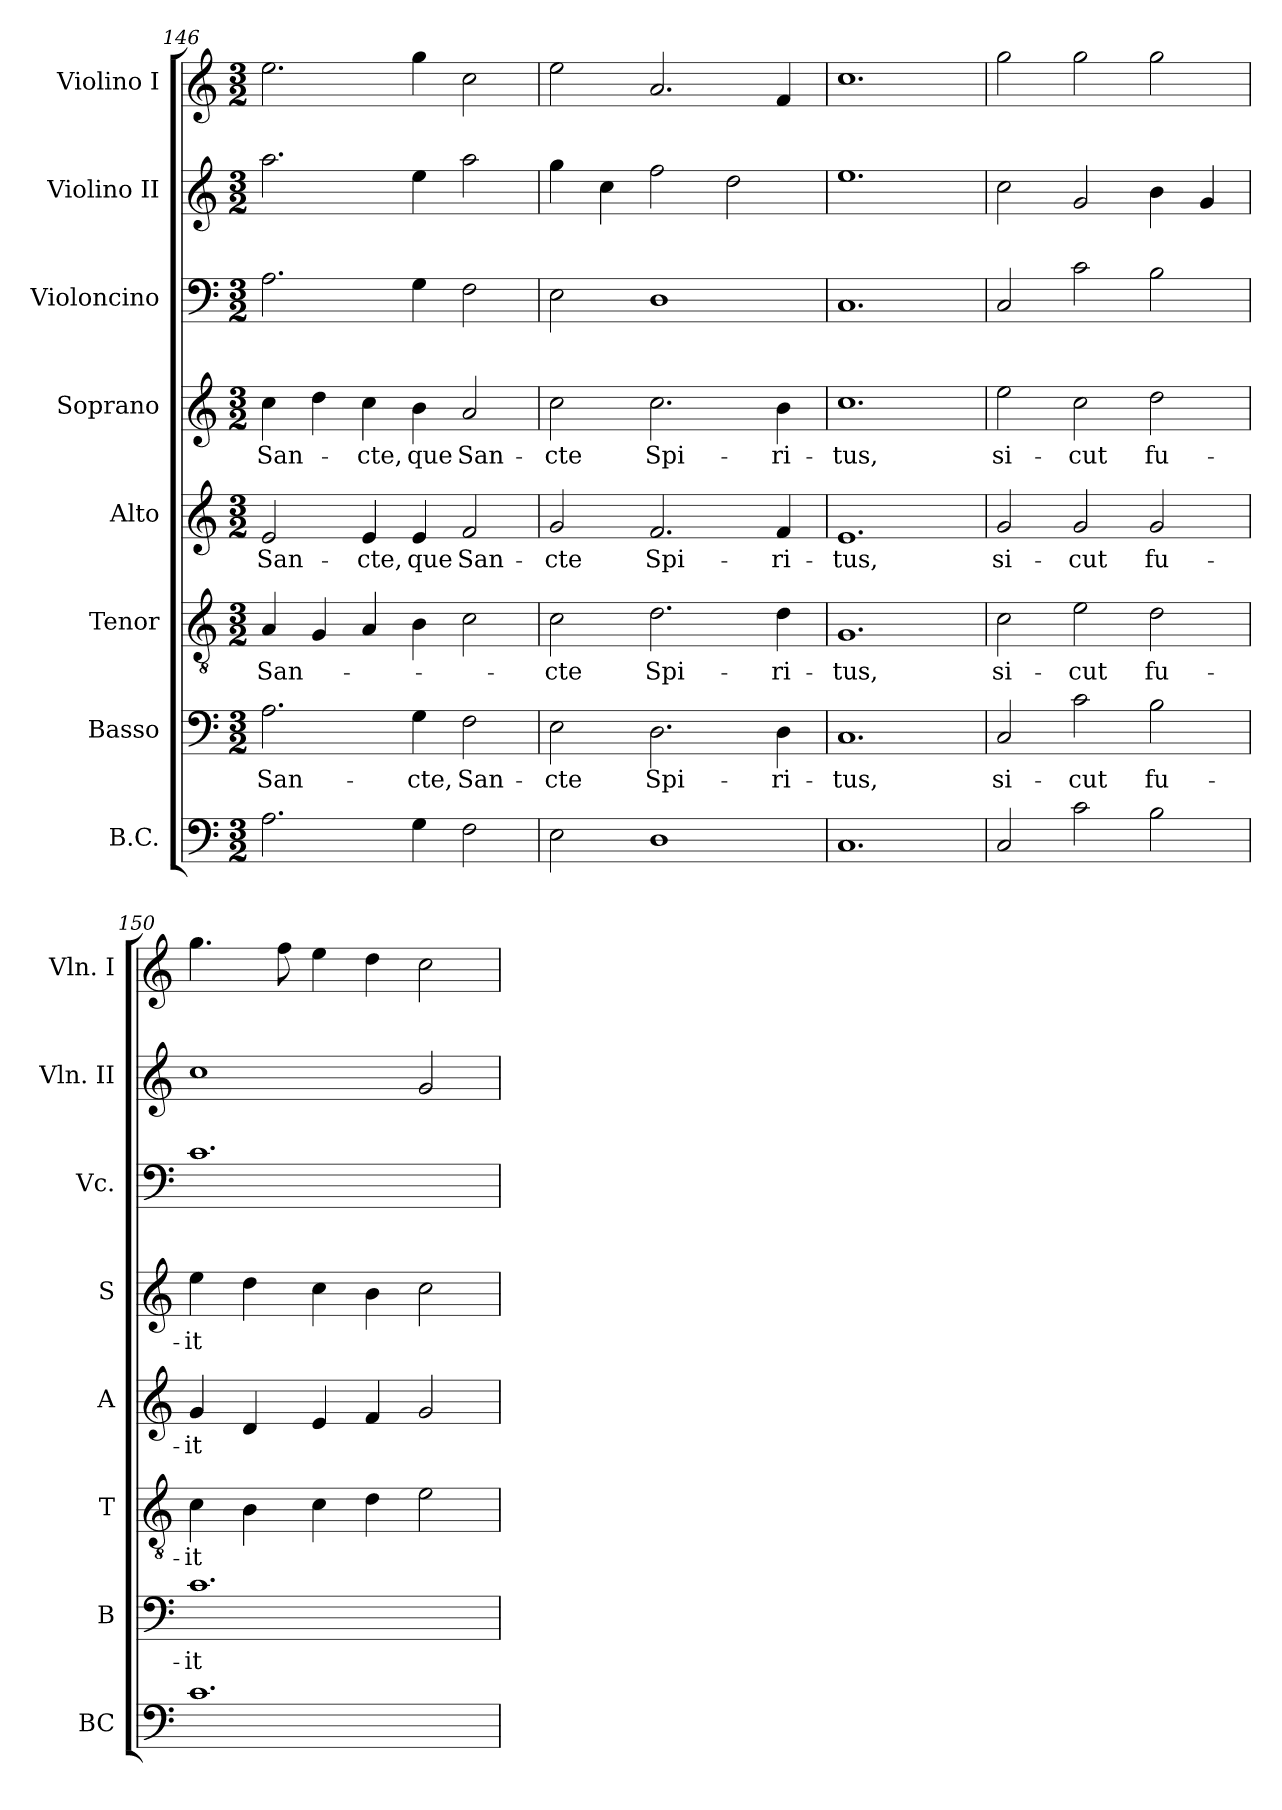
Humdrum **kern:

**kern	**kern	**text	**kern	**text	**kern	**text	**kern	**text	**kern	**kern	**kern
*part8	*part7	*part7	*part6	*part6	*part5	*part5	*part4	*part4	*part3	*part2	*part1
*staff8	*staff7	*staff7	*staff6	*staff6	*staff5	*staff5	*staff4	*staff4	*staff3	*staff2	*staff1
*I"B.C.	*I"Basso	*	*I"Tenor	*	*I"Alto	*	*I"Soprano	*	*I"Violoncino	*I"Violino II	*I"Violino I
*I'BC	*I'B	*	*I'T	*	*I'A	*	*I'S	*	*I'Vc.	*I'Vln. II	*I'Vln. I
*clefF4	*clefF4	*	*clefGv2	*	*clefG2	*	*clefG2	*	*clefF4	*clefG2	*clefG2
*k[]	*k[]	*	*k[]	*	*k[]	*	*k[]	*	*k[]	*k[]	*k[]
*C:	*C:	*	*C:	*	*C:	*	*C:	*	*C:	*C:	*C:
*M3/2	*M3/2	*	*M3/2	*	*M3/2	*	*M3/2	*	*M3/2	*M3/2	*M3/2
=146	=146	=146	=146	=146	=146	=146	=146	=146	=146	=146	=146
!	!	!LO:LY:b	!	!LO:LY:b	!	!LO:LY:b	!	!LO:LY:b	!	!	!
2.A\	2.A\	San-	4A/	San-	2e/	San-	4cc\	San-	2.A\	2.aa\	2.ee\
.	.	.	4G/	.	.	.	4dd\	.	.	.	.
!	!	!	!	!	!	!LO:LY:b	!	!LO:LY:b	!	!	!
.	.	.	4A/	.	4e/	-cte,	4cc\	-cte,	.	.	.
!	!	!LO:LY:b	!	!	!	!LO:LY:b	!	!LO:LY:b	!	!	!
4G\	4G\	-cte,	4B\	.	4e/	que	4b\	que	4G\	4ee\	4gg\
!	!	!LO:LY:b	!	!	!	!LO:LY:b	!	!LO:LY:b	!	!	!
2F\	2F\	San-	2c\	.	2f/	San-	2a/	San-	2F\	2aa\	2cc\
=147	=147	=147	=147	=147	=147	=147	=147	=147	=147	=147	=147
!	!	!LO:LY:b	!	!LO:LY:b	!	!LO:LY:b	!	!LO:LY:b	!	!	!
2E\	2E\	-cte	2c\	-cte	2g/	-cte	2cc\	-cte	2E\	4gg\	2ee\
.	.	.	.	.	.	.	.	.	.	4cc\	.
!	!	!LO:LY:b	!	!LO:LY:b	!	!LO:LY:b	!	!LO:LY:b	!	!	!
1D	2.D\	Spi-	2.d\	Spi-	2.f/	Spi-	2.cc\	Spi-	1D	2ff\	2.a/
.	.	.	.	.	.	.	.	.	.	2dd\	.
!	!	!LO:LY:b	!	!LO:LY:b	!	!LO:LY:b	!	!LO:LY:b	!	!	!
.	4D\	-ri-	4d\	-ri-	4f/	-ri-	4b\	-ri-	.	.	4f/
=148	=148	=148	=148	=148	=148	=148	=148	=148	=148	=148	=148
!	!	!LO:LY:b	!	!LO:LY:b	!	!LO:LY:b	!	!LO:LY:b	!	!	!
1.C	1.C	-tus,	1.G	-tus,	1.e	-tus,	1.cc	-tus,	1.C	1.ee	1.cc
!!LO:LB:g=z
=149	=149	=149	=149	=149	=149	=149	=149	=149	=149	=149	=149
!	!	!LO:LY:b	!	!LO:LY:b	!	!LO:LY:b	!	!LO:LY:b	!	!	!
2C/	2C/	si-	2c\	si-	2g/	si-	2ee\	si-	2C/	2cc\	2gg\
!	!	!LO:LY:b	!	!LO:LY:b	!	!LO:LY:b	!	!LO:LY:b	!	!	!
2c\	2c\	-cut	2e\	-cut	2g/	-cut	2cc\	-cut	2c\	2g/	2gg\
!	!	!LO:LY:b	!	!LO:LY:b	!	!LO:LY:b	!	!LO:LY:b	!	!	!
2B\	2B\	fu-	2d\	fu-	2g/	fu-	2dd\	fu-	2B\	4b\	2gg\
.	.	.	.	.	.	.	.	.	.	4g/	.
=150	=150	=150	=150	=150	=150	=150	=150	=150	=150	=150	=150
!	!	!LO:LY:b	!	!LO:LY:b	!	!LO:LY:b	!	!LO:LY:b	!	!	!
1.c	1.c	-it	4c\	-it	4g/	-it	4ee\	-it	1.c	1cc	4.gg\
.	.	.	4B\	.	4d/	.	4dd\	.	.	.	.
.	.	.	.	.	.	.	.	.	.	.	8ff\
.	.	.	4c\	.	4e/	.	4cc\	.	.	.	4ee\
.	.	.	4d\	.	4f/	.	4b\	.	.	.	4dd\
.	.	.	2e\	.	2g/	.	2cc\	.	.	2g/	2cc\
=	=	=	=	=	=	=	=	=	=	=	=
*-	*-	*-	*-	*-	*-	*-	*-	*-	*-	*-	*-
